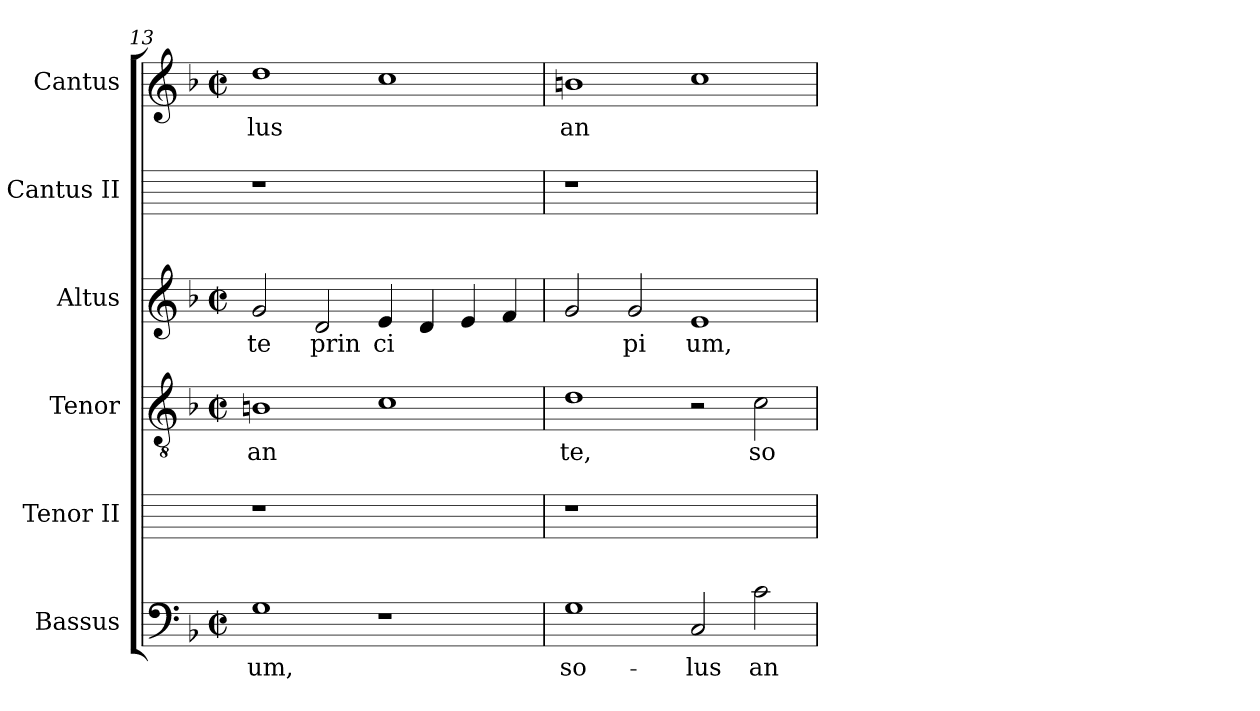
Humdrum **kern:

**kern	**text	**kern	**kern	**text	**kern	**text	**kern	**kern	**text
*part6	*part6	*part5	*part4	*part4	*part3	*part3	*part2	*part1	*part1
*staff6	*staff6	*staff5	*staff4	*staff4	*staff3	*staff3	*staff2	*staff1	*staff1
*I"Bassus	*	*I"Tenor II	*I"Tenor	*	*I"Altus	*	*I"Cantus II	*I"Cantus	*
*I'Bassus	*	*	*I'Tenor	*	*I'Altus	*	*I'Cantus II	*	*
*clefF4	*	*	*clefGv2	*	*clefG2	*	*	*clefG2	*
*k[b-]	*	*	*k[b-]	*	*k[b-]	*	*	*k[b-]	*
*F:	*	*	*F:	*	*F:	*	*	*F:	*
*M2/2	*	*	*M2/2	*	*M2/2	*	*	*M2/2	*
*met(c|)	*	*	*met(c|)	*	*met(c|)	*	*	*met(c|)	*
=13	=13	=13	=13	=13	=13	=13	=13	=13	=13
!	!LO:LY:b:cj	!	!	!LO:LY:b:cj	!	!LO:LY:b:cj	!	!	!LO:LY:b:cj
1G	-um,	1r	1Bn	an	2g/	te	1r	1dd	lus
!	!	!	!	!	!	!LO:LY:b:cj	!	!	!
.	.	.	.	.	2d/	prin	.	.	.
!	!	!	!	!	!	!LO:LY:b:cj	!	!	!
1r	.	1ryy	1c	.	4e/	ci	1ryy	1cc	.
.	.	.	.	.	4d/	.	.	.	.
.	.	.	.	.	4e/	.	.	.	.
.	.	.	.	.	4f/	.	.	.	.
=14	=14	=14	=14	=14	=14	=14	=14	=14	=14
!	!LO:LY:b:cj	!	!	!LO:LY:b:cj	!	!	!	!	!LO:LY:b:cj
1G	so-	1r	1d	te,	2g/	.	1r	1bn	an
!	!	!	!	!	!	!LO:LY:b:cj	!	!	!
.	.	.	.	.	2g/	pi	.	.	.
!	!LO:LY:b:cj	!	!	!	!	!LO:LY:b:cj	!	!	!
2C/	-lus	1ryy	2r	.	1e	um,	1ryy	1cc	.
!	!LO:LY:b:cj	!	!	!LO:LY:b:cj	!	!	!	!	!
2c\	an-	.	2c\	so	.	.	.	.	.
=	=	=	=	=	=	=	=	=	=
*-	*-	*-	*-	*-	*-	*-	*-	*-	*-
